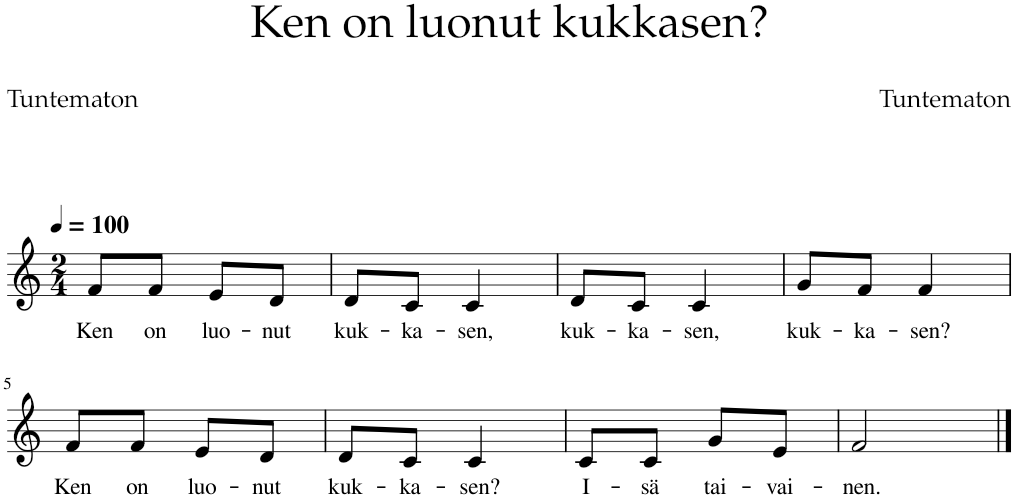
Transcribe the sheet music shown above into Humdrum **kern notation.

**kern	**text
*part1	*part1
*staff1	*staff1
*I"Staff	*
*clefG2	*
*k[]	*
*M2/4	*
*MM100	*
=1	=1
!	!LO:LY:b
8f/L	Ken
!	!LO:LY:b
8f/J	on
!	!LO:LY:b
8e/L	luo-
!	!LO:LY:b
8d/J	-nut
=2	=2
!	!LO:LY:b
8d/L	kuk-
!	!LO:LY:b
8c/J	-ka-
!	!LO:LY:b
4c/	-sen,
=3	=3
!	!LO:LY:b
8d/L	kuk-
!	!LO:LY:b
8c/J	-ka-
!	!LO:LY:b
4c/	-sen,
=4	=4
!	!LO:LY:b
8g/L	kuk-
!	!LO:LY:b
8f/J	-ka-
!	!LO:LY:b
4f/	-sen?
!!LO:LB:g=z
=5	=5
!	!LO:LY:b
8f/L	Ken
!	!LO:LY:b
8f/J	on
!	!LO:LY:b
8e/L	luo-
!	!LO:LY:b
8d/J	-nut
=6	=6
!	!LO:LY:b
8d/L	kuk-
!	!LO:LY:b
8c/J	-ka-
!	!LO:LY:b
4c/	-sen?
=7	=7
!	!LO:LY:b
8c/L	I-
!	!LO:LY:b
8c/J	-sä
!	!LO:LY:b
8g/L	tai-
!	!LO:LY:b
8e/J	-vai-
=8	=8
!	!LO:LY:b
2f/	-nen.
==	==
*-	*-
